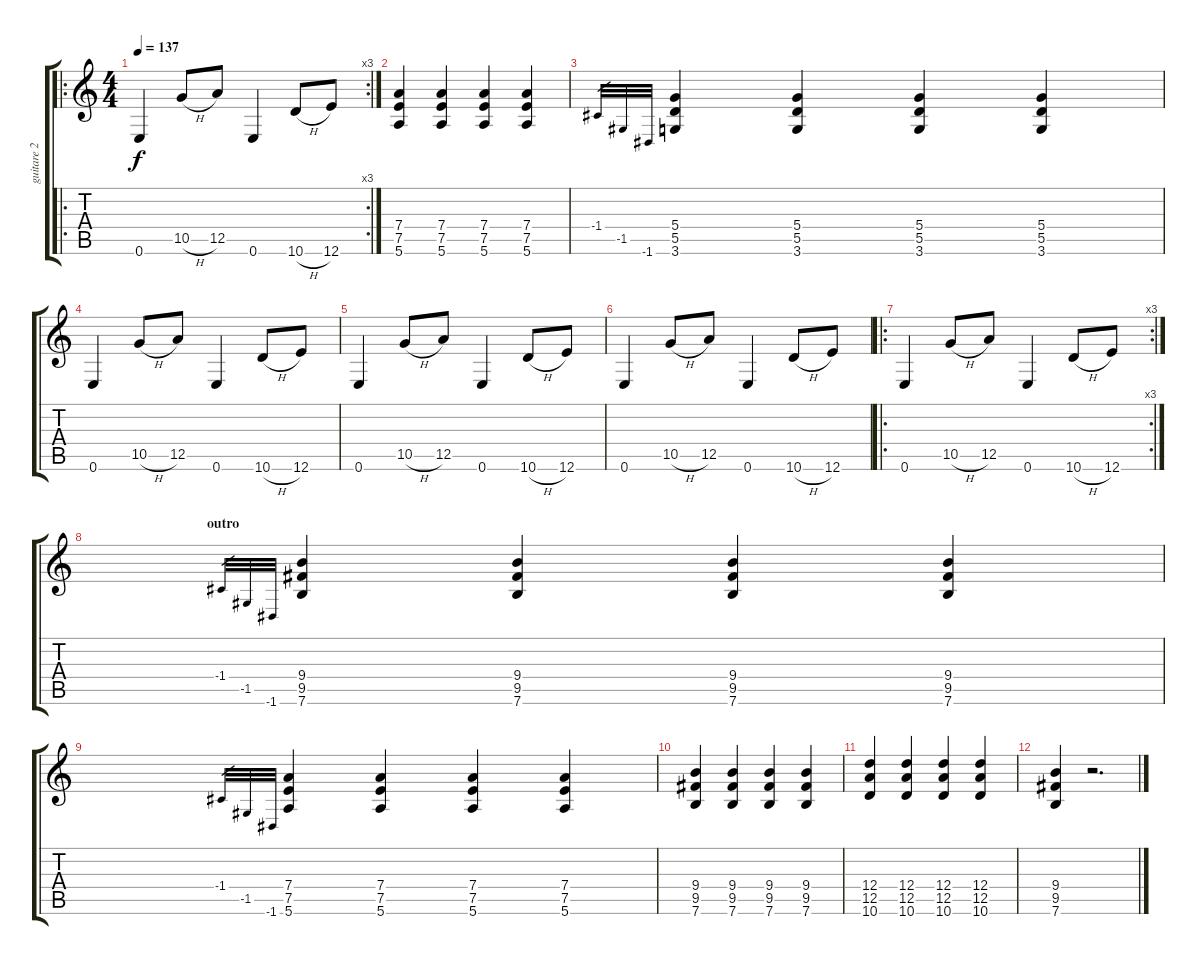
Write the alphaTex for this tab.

\track ("guitare 2" "guitare 2") {instrument overdrivenguitar}
\staff {score tabs}
\tuning (E4 B3 G3 D3 A2 E2) {hide}
\ro
\rc 3
\ts (4 4)
\tempo 137
\clef g2
\ks c
0.6.4{dy f} 10.5{h}.8 12.5.8 0.6.4 10.6{h}.8 12.6.8 |
(7.4 7.5 5.6).4 (7.4 7.5 5.6).4 (7.4 7.5 5.6).4 (7.4 7.5 5.6).4 |
-1.4.32{gr} -1.5.32{gr} -1.6.32{gr} (5.4 5.5 3.6).4 (5.4 5.5 3.6).4 (5.4 5.5 3.6).4 (5.4 5.5 3.6).4 |
0.6.4 10.5{h}.8 12.5.8 0.6.4 10.6{h}.8 12.6.8 |
0.6.4 10.5{h}.8 12.5.8 0.6.4 10.6{h}.8 12.6.8 |
0.6.4 10.5{h}.8 12.5.8 0.6.4 10.6{h}.8 12.6.8 |
\ro
\rc 3
0.6.4 10.5{h}.8 12.5.8 0.6.4 10.6{h}.8 12.6.8 |
\section ("" "outro")
-1.4.32{gr} -1.5.32{gr} -1.6.32{gr} (9.4 9.5 7.6).4 (9.4 9.5 7.6).4 (9.4 9.5 7.6).4 (9.4 9.5 7.6).4 |
-1.4.32{gr} -1.5.32{gr} -1.6.32{gr} (7.4 7.5 5.6).4 (7.4 7.5 5.6).4 (7.4 7.5 5.6).4 (7.4 7.5 5.6).4 |
(9.4 9.5 7.6).4 (9.4 9.5 7.6).4 (9.4 9.5 7.6).4 (9.4 9.5 7.6).4 |
(12.4 12.5 10.6).4 (12.4 12.5 10.6).4 (12.4 12.5 10.6).4 (12.4 12.5 10.6).4 |
(9.4 9.5 7.6).4 r.2{d}
